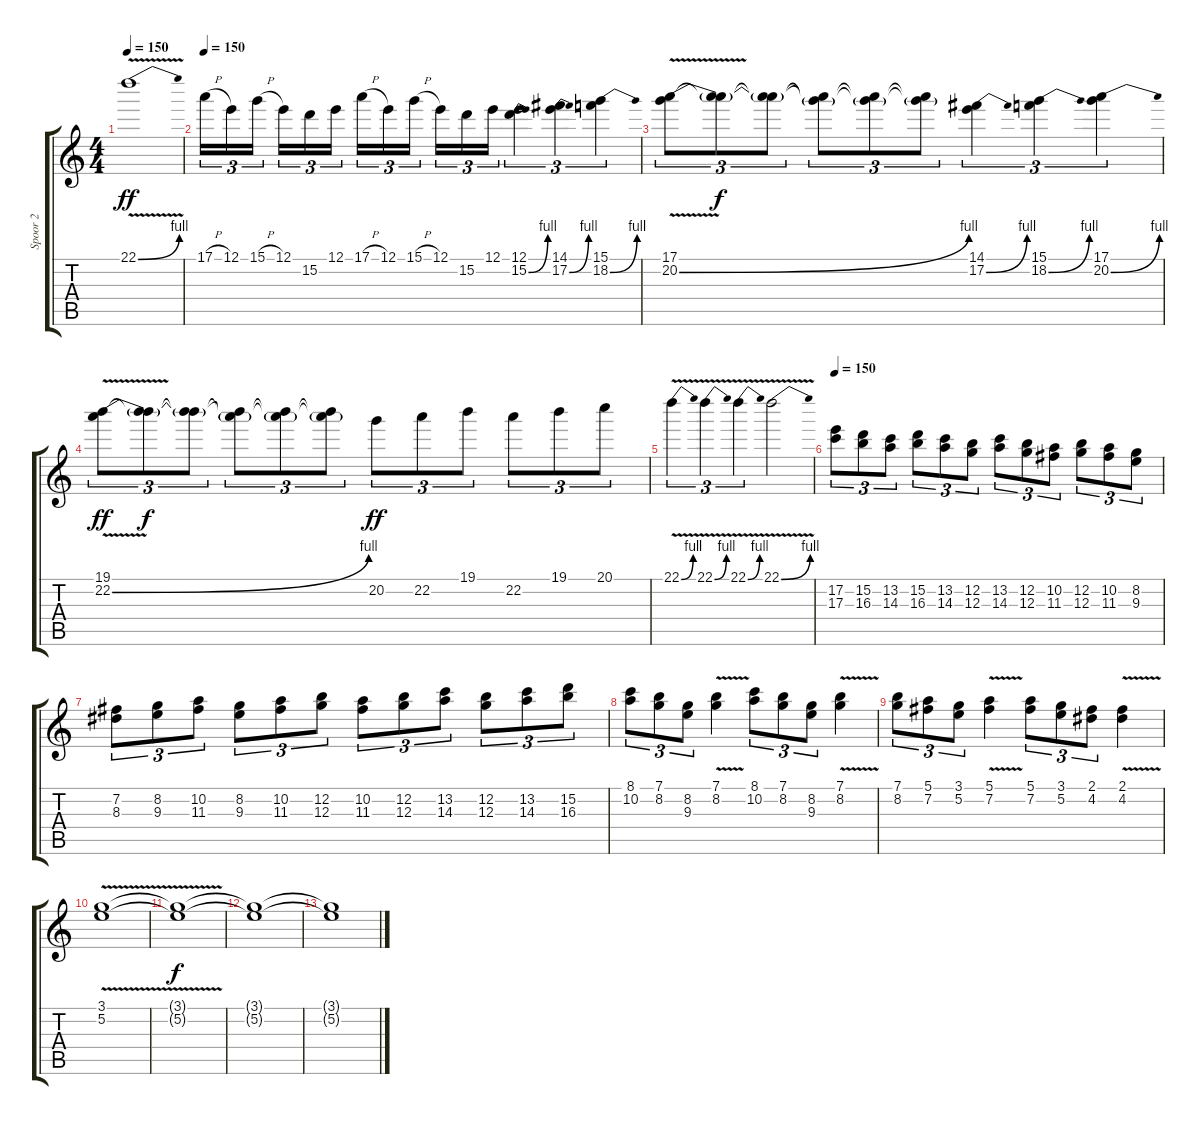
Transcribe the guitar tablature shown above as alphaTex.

\track ("Spoor 2" "Spoor 2") {instrument distortionguitar}
\staff {score tabs}
\tuning (E4 B3 G3 D3 A2 E2) {hide}
\ts (4 4)
\tempo 150
\clef g2
\ks c
22.1{be (bend 0 0 60 4) v}.1{dy ff} |
\tempo 150
17.1{h}.16{tu (3 2)} 12.1.16{tu (3 2)} 15.1{h}.16{tu (3 2)} 12.1.16{tu (3 2)} 15.2.16{tu (3 2)} 12.1.16{tu (3 2)} 17.1{h}.16{tu (3 2)} 12.1.16{tu (3 2)} 15.1{h}.16{tu (3 2)} 12.1.16{tu (3 2)} 15.2.16{tu (3 2)} 12.1.16{tu (3 2)} (12.1 15.2{be (bend 0 0 60 4)}).4{tu (3 2)} (14.1 17.2{be (bend 0 0 60 4)}).4{tu (3 2)} (15.1 18.2{be (bend 0 0 60 4)}).4{tu (3 2)} |
(17.1 20.2{be (bend 0 0 60 4) v}).8{tu (3 2)} (17.1{t} 20.2{t}).8{tu (3 2) dy f} (17.1{t} 20.2{t}).8{tu (3 2)} (17.1{t} 20.2{t}).8{tu (3 2)} (17.1{t} 20.2{t}).8{tu (3 2)} (17.1{t} 20.2{t}).8{tu (3 2)} (14.1 17.2{be (bend 0 0 60 4)}).4{tu (3 2)} (15.1 18.2{be (bend 0 0 60 4)}).4{tu (3 2)} (17.1 20.2{be (bend 0 0 60 4)}).4{tu (3 2)} |
(19.1 22.2{be (bend 0 0 60 4) v}).8{tu (3 2) dy ff} (19.1{t} 22.2{t}).8{tu (3 2) dy f} (19.1{t} 22.2{t}).8{tu (3 2)} (19.1{t} 22.2{t}).8{tu (3 2)} (19.1{t} 22.2{t}).8{tu (3 2)} (19.1{t} 22.2{t}).8{tu (3 2)} 20.2.8{tu (3 2) dy ff} 22.2.8{tu (3 2)} 19.1.8{tu (3 2)} 22.2.8{tu (3 2)} 19.1.8{tu (3 2)} 20.1.8{tu (3 2)} |
22.1{be (bend 0 0 60 4) v}.4{tu (3 2)} 22.1{be (bend 0 0 60 4) v}.4{tu (3 2)} 22.1{be (bend 0 0 60 4) v}.4{tu (3 2)} 22.1{be (bend 0 0 60 4) v}.2 |
\tempo 150
(17.2 17.3).8{tu (3 2)} (15.2 16.3).8{tu (3 2)} (13.2 14.3).8{tu (3 2)} (15.2 16.3).8{tu (3 2)} (13.2 14.3).8{tu (3 2)} (12.2 12.3).8{tu (3 2)} (13.2 14.3).8{tu (3 2)} (12.2 12.3).8{tu (3 2)} (10.2 11.3).8{tu (3 2)} (12.2 12.3).8{tu (3 2)} (10.2 11.3).8{tu (3 2)} (8.2 9.3).8{tu (3 2)} |
(7.2 8.3).8{tu (3 2)} (8.2 9.3).8{tu (3 2)} (10.2 11.3).8{tu (3 2)} (8.2 9.3).8{tu (3 2)} (10.2 11.3).8{tu (3 2)} (12.2 12.3).8{tu (3 2)} (10.2 11.3).8{tu (3 2)} (12.2 12.3).8{tu (3 2)} (13.2 14.3).8{tu (3 2)} (12.2 12.3).8{tu (3 2)} (13.2 14.3).8{tu (3 2)} (15.2 16.3).8{tu (3 2)} |
(8.1 10.2).8{tu (3 2)} (7.1 8.2).8{tu (3 2)} (8.2 9.3).8{tu (3 2)} (7.1{v} 8.2{v}).4 (8.1 10.2).8{tu (3 2)} (7.1 8.2).8{tu (3 2)} (8.2 9.3).8{tu (3 2)} (7.1{v} 8.2{v}).4 |
(7.1 8.2).8{tu (3 2)} (5.1 7.2).8{tu (3 2)} (3.1 5.2).8{tu (3 2)} (5.1 7.2{v}).4 (5.1 7.2).8{tu (3 2)} (3.1 5.2).8{tu (3 2)} (2.1 4.2).8{tu (3 2)} (2.1 4.2{v}).4 |
(3.1 5.2{v}).1 |
(3.1{t} 5.2{t}).1{dy f} |
(3.1{t} 5.2{t}).1 |
(3.1{t} 5.2{t}).1
